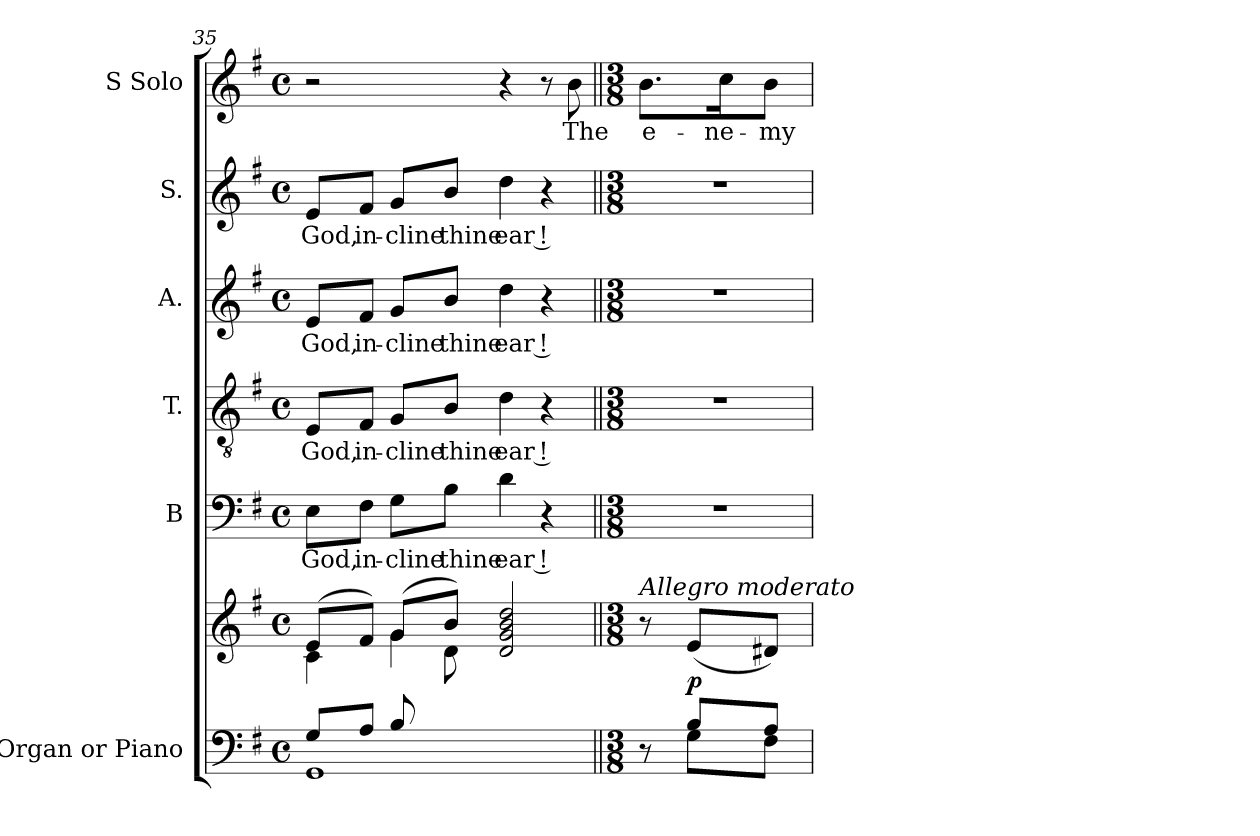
**kern	**kern	**dynam	**kern	**text	**kern	**text	**kern	**text	**kern	**text	**kern	**text
*part6	*part6	*part6	*part5	*part5	*part4	*part4	*part3	*part3	*part2	*part2	*part1	*part1
*staff7	*staff6	*staff6/7	*staff5	*staff5	*staff4	*staff4	*staff3	*staff3	*staff2	*staff2	*staff1	*staff1
*I"Organ or  Piano	*	*	*I"B	*	*I"T.	*	*I"A.	*	*I"S.	*	*I"S    Solo	*
*	*	*	*I'B.	*	*I'T.	*	*I'A.	*	*I'S.	*	*I'S.	*
*clefF4	*clefG2	*	*clefF4	*	*clefGv2	*	*clefG2	*	*clefG2	*	*clefG2	*
*	*	*	*	*	*ITrd7c12	*	*	*	*	*	*	*
*k[f#]	*k[f#]	*	*k[f#]	*	*k[f#]	*	*k[f#]	*	*k[f#]	*	*k[f#]	*
*G:	*G:	*	*G:	*	*G:	*	*G:	*	*G:	*	*G:	*
*M4/4	*M4/4	*	*M4/4	*	*M4/4	*	*M4/4	*	*M4/4	*	*M4/4	*
*met(c)	*met(c)	*	*met(c)	*	*met(c)	*	*met(c)	*	*met(c)	*	*met(c)	*
=35	=35	=35	=35	=35	=35	=35	=35	=35	=35	=35	=35	=35
*^	*^	*	*	*	*	*	*	*	*	*	*	*
*	*	*	*^	*	*	*	*	*	*	*	*	*	*	*
8G/L	1GG	(8e/L	4c\	4.ryy	.	8E\L	God,	8EE/L	God,	8e/L	God,	8e/L	God,	2r	.
8A/J	.	8f#/J)	.	.	.	8F#\J	in-	8FF#/J	in-	8f#/J	in-	8f#/J	in-	.	.
8B/	.	(8g/L	4g\	.	.	8G\L	-cline	8GG/L	-cline	8g/L	-cline	8g/L	-cline	.	.
8ryy	.	8b/J)	.	8d\	.	8B\J	thine	8BB/J	thine	8b/J	thine	8b/J	thine	.	.
2ryy	.	2d/ 2g/ 2b/ 2dd/	2ryy	2ryy	.	4d\	ear !	4D\	ear !	4dd\	ear !	4dd\	ear !	4r	.
.	.	.	.	.	.	4r	.	4r	.	4r	.	4r	.	8r	.
.	.	.	.	.	.	.	.	.	.	.	.	.	.	8b\	The
*	*	*v	*v	*v	*	*	*	*	*	*	*	*	*	*	*
=36||	=36||	=36||	=36||	=36||	=36||	=36||	=36||	=36||	=36||	=36||	=36||	=36||	=36||
*M3/8	*	*M3/8	*	*M3/8	*	*M3/8	*	*M3/8	*	*M3/8	*	*M3/8	*
!	!	!LO:TX:a:i:t=Allegro moderato	!	!	!	!	!	!	!	!	!	!	!
8r	8ryy	8r	.	4.r	.	4.r	.	4.r	.	4.r	.	8.b\L	e-
!	!	!	!LO:DY:a=2	!	!	!	!	!	!	!	!	!	!
8B/L	8G\L	(8e/L	p	.	.	.	.	.	.	.	.	.	.
.	.	.	.	.	.	.	.	.	.	.	.	16cc\K	-ne-
8A/J	8F#\J	8d#X/J)	.	.	.	.	.	.	.	.	.	8b\J	-my
*v	*v	*	*	*	*	*	*	*	*	*	*	*	*
=	=	=	=	=	=	=	=	=	=	=	=	=
*-	*-	*-	*-	*-	*-	*-	*-	*-	*-	*-	*-	*-
